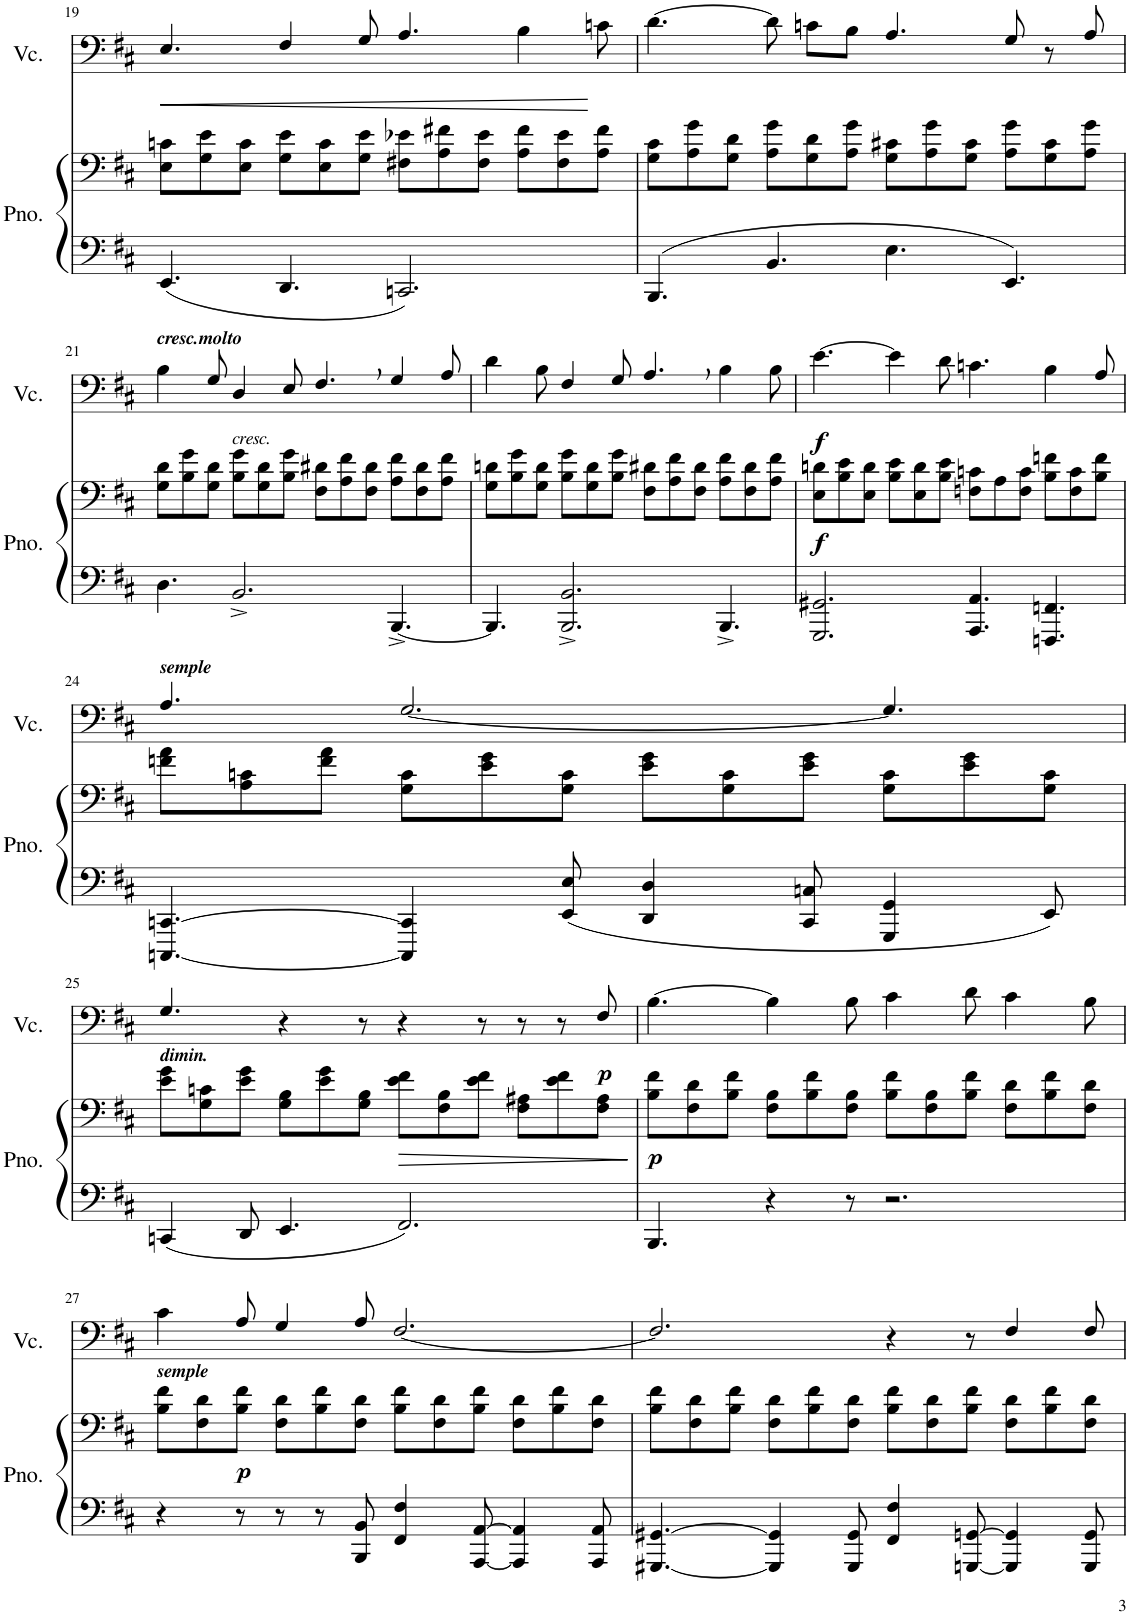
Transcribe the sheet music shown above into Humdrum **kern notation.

**kern	**kern	**dynam	**kern	**dynam
*part2	*part2	*part2	*part1	*part1
*staff3	*staff2	*staff2/3	*staff1	*staff1
*I"Piano	*	*	*I"Cello	*
*I'Pno.	*	*	*	*
!!LO:PB:g=z
*clefF4	*clefF4	*	*clefF4	*
*k[f#c#]	*k[f#c#]	*	*k[f#c#]	*
*D:	*D:	*	*D:	*
*M12/8	*M12/8	*	*M12/8	*
=19	=19	=19	=19	=19
!	!	!	!	!LO:HP:b
4.EE/	8E\ 8cn\L	.	4.E/	<
.	8G\ 8e\	.	.	.
.	8E\ 8c\J	.	.	.
4.DD/	8G\ 8e\L	.	4F#/	.
.	8E\ 8c\	.	.	.
.	8G\ 8e\J	.	8G/	.
2.CCn/	8F#X\ 8e-X\L	.	4.A/	.
.	8A\ 8f#X\	.	.	.
.	8F#\ 8e-\J	.	.	.
.	8A\ 8f#\L	.	4B\	.
.	8F#\ 8e-\	.	.	.
.	8A\ 8f#\J	.	8cn\	[
=20	=20	=20	=20	=20
4.BBB/	8G\ 8c#\L	.	[4.d\	.
.	8A\ 8g\	.	.	.
.	8G\ 8d\J	.	.	.
4.BB/	8A\ 8g\L	.	8d\]	.
.	8G\ 8d\	.	8cn\L	.
.	8A\ 8g\J	.	8B\J	.
4.E\	8G\ 8c#X\L	.	4.A/	.
.	8A\ 8g\	.	.	.
.	8G\ 8c#\J	.	.	.
4.EE/	8A\ 8g\L	.	8G/	.
.	8G\ 8c#\	.	8r	.
.	8A\ 8g\J	.	8A/	.
!!LO:LB:g=z
=21	=21	=21	=21	=21
!	!	!	!LO:TX:a:Bi:t=cresc.molto	!
4.D\	8G\ 8d\L	.	4B\	.
.	8B\ 8g\	.	.	.
.	8G\ 8d\J	.	8G/	.
!	!LO:TX:a:i:t=cresc.	!	!	!
2.BB^/	8B\ 8g\L	.	4D/	.
.	8G\ 8d\	.	.	.
.	8B\ 8g\J	.	8E/	.
.	8F#\ 8d#X\L	.	4.F#,/	.
.	8A\ 8f#\	.	.	.
.	8F#\ 8d#\J	.	.	.
[4.BBB^/	8A\ 8f#\L	.	4G/	.
.	8F#\ 8d#\	.	.	.
.	8A\ 8f#\J	.	8A/	.
=22	=22	=22	=22	=22
4.BBB/]	8G\ 8dn\L	.	4d\	.
.	8B\ 8g\	.	.	.
.	8G\ 8d\J	.	8B\	.
2.BBB/^ 2.BB/^	8B\ 8g\L	.	4F#/	.
.	8G\ 8d\	.	.	.
.	8B\ 8g\J	.	8G/	.
.	8F#\ 8d#X\L	.	4.A,/	.
.	8A\ 8f#\	.	.	.
.	8F#\ 8d#\J	.	.	.
4.BBB^/	8A\ 8f#\L	.	4B\	.
.	8F#\ 8d#\	.	.	.
.	8A\ 8f#\J	.	8B\	.
=23	=23	=23	=23	=23
!	!	!LO:DY:b	!	!LO:DY:b
2.GGG/ 2.GG#X/	8E\ 8dn\L	f	[4.e\	f
.	8B\ 8e\	.	.	.
.	8E\ 8d\J	.	.	.
.	8B\ 8e\L	.	4e\]	.
.	8E\ 8d\	.	.	.
.	8B\ 8e\J	.	8d\	.
4.AAA/ 4.AA/	8Fn\ 8cn\L	.	4.cn\	.
.	8A\	.	.	.
.	8F\ 8c\J	.	.	.
4.FFFn/ 4.FFn/	8B\ 8fn\L	.	4B\	.
.	8F\ 8c\	.	.	.
.	8B\ 8f\J	.	8A/	.
!!LO:LB:g=z
=24	=24	=24	=24	=24
!	!	!	!LO:TX:a:Bi:t=semple	!
[4.CCCn/ [4.CCn/	8fn\ 8a\L	.	4.A/	.
.	8A\ 8cn\	.	.	.
.	8f\ 8a\J	.	.	.
4CCC/] 4CC/]	8G\ 8c\L	.	[2.G/	.
.	8e\ 8g\	.	.	.
8EE/ 8E/	8G\ 8c\J	.	.	.
4DD/ 4D/	8e\ 8g\L	.	.	.
.	8G\ 8c\	.	.	.
8CC/ 8Cn/	8e\ 8g\J	.	.	.
4GGG/ 4GG/	8G\ 8c\L	.	4.G/]	.
.	8e\ 8g\	.	.	.
8EE/	8G\ 8c\J	.	.	.
!!LO:LB:g=z
=25	=25	=25	=25	=25
!	!LO:TX:a:Bi:t=dimin.	!	!	!
4CCn/	8e\ 8g\L	.	4.G/	.
.	8G\ 8cn\	.	.	.
8DD/	8e\ 8g\J	.	.	.
4.EE/	8G\ 8B\L	.	4r	.
.	8e\ 8g\	.	.	.
.	8G\ 8B\J	.	8r	.
!	!	!LO:HP:b	!	!
2.FF#/	8e\ 8f#\L	>	4r	.
.	8F#\ 8B\	.	.	.
.	8e\ 8f#\J	.	8r	.
.	8F#\ 8A#X\L	.	8r	.
.	8e\ 8f#\	.	8r	.
!	!	!	!	!LO:DY:b
.	8F#\ 8A#\J	.	8F#/	p
.	.	]	.	.
=26	=26	=26	=26	=26
!	!	!LO:DY:b	!	!
4.BBB/	8B\ 8f#\L	p	[4.B\	.
.	8F#\ 8d\	.	.	.
.	8B\ 8f#\J	.	.	.
4r	8F#\ 8B\L	.	4B\]	.
.	8B\ 8f#\	.	.	.
8r	8F#\ 8B\J	.	8B\	.
2.r	8B\ 8f#\L	.	4c#\	.
.	8F#\ 8B\	.	.	.
.	8B\ 8f#\J	.	8d\	.
.	8F#\ 8d\L	.	4c#\	.
.	8B\ 8f#\	.	.	.
.	8F#\ 8d\J	.	8B\	.
!!LO:LB:g=z
=27	=27	=27	=27	=27
!	!LO:TX:a:Bi:t=semple	!	!	!
4r	8B\ 8f#\L	.	4c#\	.
.	8F#\ 8d\	.	.	.
!	!	!LO:DY:b	!	!
8r	8B\ 8f#\J	p	8A/	.
8r	8F#\ 8d\L	.	4G/	.
8r	8B\ 8f#\	.	.	.
8BBB/ 8BB/	8F#\ 8d\J	.	8A/	.
4FF#/ 4F#/	8B\ 8f#\L	.	[2.F#/	.
.	8F#\ 8d\	.	.	.
[8AAA/ [8AA/	8B\ 8f#\J	.	.	.
4AAA/] 4AA/]	8F#\ 8d\L	.	.	.
.	8B\ 8f#\	.	.	.
8AAA/ 8AA/	8F#\ 8d\J	.	.	.
=28	=28	=28	=28	=28
[4.GGG#X/ [4.GG#X/	8B\ 8f#\L	.	2.F#/]	.
.	8F#\ 8d\	.	.	.
.	8B\ 8f#\J	.	.	.
4GGG#/] 4GG#/]	8F#\ 8d\L	.	.	.
.	8B\ 8f#\	.	.	.
8GGG#/ 8GG#/	8F#\ 8d\J	.	.	.
4FF#/ 4F#/	8B\ 8f#\L	.	4r	.
.	8F#\ 8d\	.	.	.
[8GGGn/ [8GGn/	8B\ 8f#\J	.	8r	.
4GGG/] 4GG/]	8F#\ 8d\L	.	4F#/	.
.	8B\ 8f#\	.	.	.
8GGG/ 8GG/	8F#\ 8d\J	.	8F#/	.
=	=	=	=	=
*-	*-	*-	*-	*-
